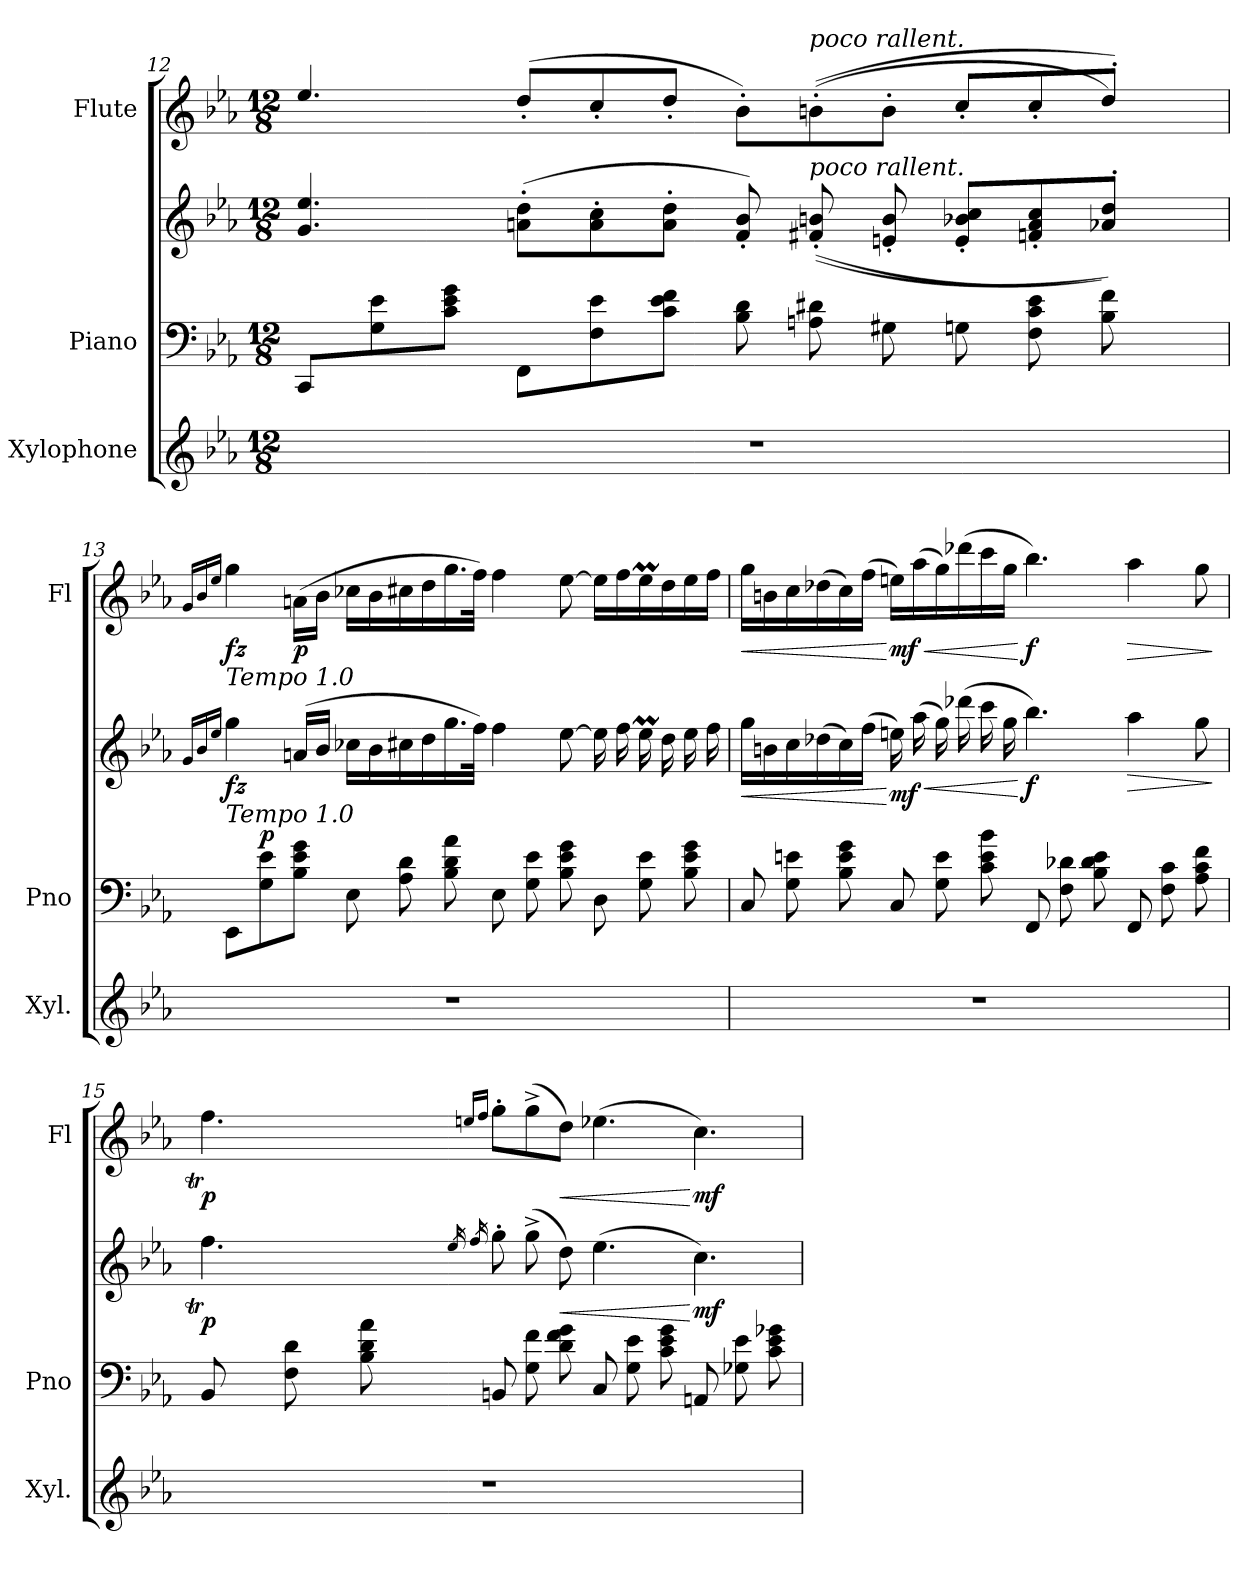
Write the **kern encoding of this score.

**kern	**kern	**kern	**dynam	**kern	**dynam
*part3	*part2	*part2	*part2	*part1	*part1
*staff4	*staff3	*staff2	*staff2/3	*staff1	*staff1
*I"Xylophone	*I"Piano	*	*	*I"Flute	*
*I'Xyl.	*I'Pno	*	*	*I'Fl	*
*clefG2	*clefF4	*clefG2	*	*clefG2	*
*ITrd-7c-12	*	*	*	*	*
*k[b-e-a-]	*k[b-e-a-]	*k[b-e-a-]	*	*k[b-e-a-]	*
*M12/8	*M12/8	*M12/8	*	*M12/8	*
=12	=12	=12	=12	=12	=12
*	*	*^	*	*^	*
1.r	8CC/L	4.g/ 4.ee-/	4ryy	.	4.ee-/	4ryy	.
.	8G\ 8e-\	.	.	.	.	.	.
*	*	*v	*v	*	*	*	*
*	*	*	*	*v	*v	*
.	8c\ 8e-\ 8g\J	.	.	.	.
.	8FF/L	(8an\' 8dd\'L	.	(8dd'/L	.
.	8F\ 8e-\	8a\' 8cc\'	.	8cc'/	.
.	8c\ 8e-\ 8f\J	8a\' 8dd\'J	.	8dd'/J	.
.	8B-\ 8d\	8f/' 8b-/')	.	8b-'\L)	.
!	!	!	!	!LO:TX:a:i:t=poco rallent.	!
!	!	!LO:TX:a:i:t=poco rallent.	!	!	!
.	8An\ 8d#X\	((8f#X/' 8bn/'	.	((8bn'\	.
.	8G#X\	8en/' 8b/'	.	8b'\J	.
.	8Gn\	8e/' 8b-X/' 8cc/'L	.	8cc'/L	.
*	*	*^	*	*^	*
.	8F\ 8c\ 8e-\	8fn/' 8a/' 8cc/'	8rAyy	.	8cc'/	8rAyy	.
.	8B-\ 8f\	8a-X\' 8dd\'J)	32a-\yy' 32dd\yy'LLL)	.	8dd'/J)	32a-\yy' 32dd\yy'LLL)	.
.	.	.	32g/yy	.	.	32g\yy	.
.	.	.	32b-\yy	.	.	32b-X\yy	.
.	.	.	32ee-\JJJyy	.	.	32ee-\JJJyy	.
!!LO:LB:g=z	!!
=13	=13	=13	=13	=13	=13	=13	=13
.	.	16qg/LL	.	.	16qg/LL	.	.
.	.	16qb-/	.	.	16qb-/	.	.
.	.	16qee-/JJ	.	.	16qee-/JJ	.	.
!	!	!	!	!	!LO:TX:b:i:t=Tempo 1.0	!	!
!	!	!LO:TX:b:i:t=Tempo 1.0	!	!	!	!	!
!	!	!	!	!LO:DY:b	!	!	!LO:DY:b
1.r	8EE-/L	4gg\	4gg\yy	fz	4gg\	4gg\yy	fz
!	!	!	!	!LO:DY:a=2	!	!	!
.	8G\ 8e-\	.	.	p	.	.	.
!	!	!	!	!	!	!	!LO:DY:b
.	8B-\ 8e-\ 8g\J	(16an/LL	1ryy	.	(16an\LL	1ryy	p
.	.	16b-\JJ	.	.	16b-\JJ	.	.
.	8E-\	16cc-X\LL	.	.	16cc-X\LL	.	.
.	.	16b-\	.	.	16b-\	.	.
.	8A-\ 8d\	16cc#X\	.	.	16cc#X\	.	.
.	.	16dd\	.	.	16dd\	.	.
.	8B-\ 8d\ 8a-\	16.gg\	.	.	16.gg\	.	.
.	.	32ff\JJk)	.	.	32ff\JJk)	.	.
.	8E-\	4ff\	.	.	4ff\	.	.
.	8G\ 8e-\	.	.	.	.	.	.
.	8B-\ 8e-\ 8g\	[8ee-\	.	.	[8ee-\	.	.
.	8D\	16ee-\]	.	.	16ee-\LL]	.	.
.	.	16ff\	.	.	16ff\	.	.
.	8G\ 8e-\	16ee-M\	4ryy	.	16ee-M\	4ryy	.
.	.	16dd\	.	.	16dd\	.	.
.	8B-\ 8e-\ 8g\	16ee-\	.	.	16ee-\	.	.
.	.	16ff\	.	.	16ff\JJ	.	.
*	*	*v	*v	*	*	*	*
*	*	*	*	*v	*v	*
=14	=14	=14	=14	=14	=14
!	!	!	!LO:HP:b	!	!LO:HP:b
1.r	8C/	16gg\LL	<	16gg\LL	<
.	.	16bn\	.	16bn\	.
.	8G\ 8en\	16cc\	.	16cc\	.
.	.	(16dd-X\	.	(16dd-X\	.
.	8B-\ 8e\ 8g\	16cc\)	.	16cc\)	.
.	.	(16ff\JJ	.	(16ff\JJ	.
!	!	!	!LO:HP:n=1:b	!	!LO:HP:n=1:b
!	!	!	!LO:DY:n=1:b	!	!LO:DY:n=1:b
.	8C/	16een\)	[ < mf	16een\LL)	[ < mf
.	.	(16aa-\	.	(16aa-\	.
.	8G\ 8e\	16gg\)	.	16gg\)	.
.	.	(16ddd-X\	.	(16ddd-X\	.
.	8c\ 8e\ 8b-\	16ccc\	.	16ccc\	.
.	.	16gg\	.	16gg\JJ	.
!	!	!	!LO:DY:n=2:b	!	!LO:DY:n=2:b
.	8FF/	4.bb-\)	[ f	4.bb-\)	[ f
.	8F\ 8d-X\	.	.	.	.
.	8B-\ 8d-\ 8e\	.	.	.	.
!	!	!	!LO:HP:b	!	!LO:HP:b
.	8FF/	4aa-\	>	4aa-\	>
.	8F\ 8c\	.	.	.	.
.	8A-\ 8c\ 8f\	8gg\	.	8gg\	.
.	.	.	]	.	]
=15	=15	=15	=15	=15	=15
*	*	*^	*	*^	*
!	!	!	!	!LO:DY:b	!	!	!LO:DY:b
1.r	8BB-/	4.ff\	32ffT\LLLyy	p	4.ff\	32ffT\LLLyy	p
.	.	.	32gg\yy	.	.	32gg\yy	.
.	.	.	32ff\yy	.	.	32ff\yy	.
.	.	.	32gg\yy	.	.	32gg\yy	.
.	8F\ 8d\	.	32ff\yy	.	.	32ff\yy	.
.	.	.	32gg\yy	.	.	32gg\yy	.
.	.	.	32ff\yy	.	.	32ff\yy	.
.	.	.	32gg\yy	.	.	32gg\yy	.
.	8B-\ 8d\ 8a-\	.	32ff\yy	.	.	32ff\yy	.
.	.	.	32gg\yy	.	.	32gg\yy	.
.	.	.	32ee-TTT\yy	.	.	32ee-XTTT\yy	.
.	.	.	32ff\JJJyy	.	.	32ff\JJJyy	.
.	.	16qee-/	.	.	16qeen/LL	.	.
.	.	16qff/	.	.	16qff/JJ	.	.
.	8BBn/	8gg'\	1ryy	.	8gg'\L	1ryy	.
.	8G\ 8f\	(8gg^\	.	.	(8gg^\	.	.
!	!	!	!	!LO:HP:b	!	!	!LO:HP:b
.	8d\ 8f\ 8g\	8dd\)	.	<	8dd\J)	.	<
.	8C/	(4.ee-\	.	.	(4.ee-\	.	.
.	8G\ 8e-\	.	.	.	.	.	.
.	8c\ 8e-\ 8g\	.	.	.	.	.	.
!	!	!	!	!LO:DY:n=1:b	!	!	!LO:DY:n=1:b
.	8AAn/	4.cc\)	.	[ mf	4.cc\)	.	[ mf
.	8G-X\ 8e-\	.	.	.	.	.	.
.	8c\ 8e-\ 8g-X\	.	8ryy	.	.	8ryy	.
*	*	*v	*v	*	*	*	*
*	*	*	*	*v	*v	*
=	=	=	=	=	=
*-	*-	*-	*-	*-	*-
